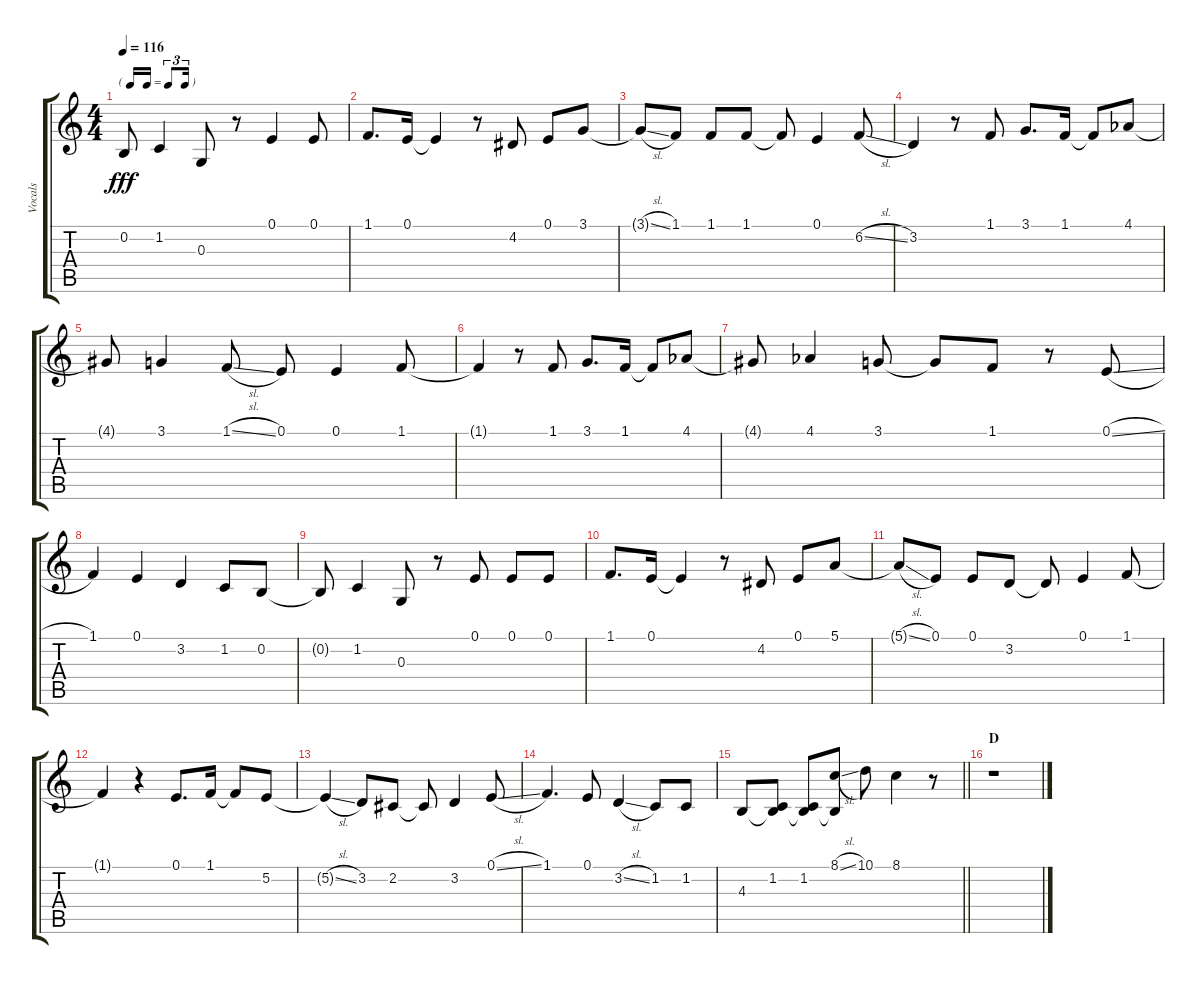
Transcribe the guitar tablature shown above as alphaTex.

\track ("Vocals" "Vocals") {instrument voiceoohs}
\staff {score tabs}
\tuning (E4 B3 G3 D3 A2 E2) {hide}
\ts (4 4)
\tf triplet16th
\tempo 116
\clef g2
\ks c
0.2{t}.8{dy fff} 1.2.4 0.3.8 r.8 0.1.4 0.1.8 |
1.1.8{d} 0.1.16 0.1{t}.4 r.8 4.2.8 0.1.8 3.1.8 |
3.1{sl t}.8 1.1.8 1.1.8 1.1.8 1.1{t}.8 0.1.4 6.2{sl}.8 |
3.2.4 r.8 1.1.8 3.1.8{d} 1.1.16 1.1{t}.8 4.1{acc b}.8 |
4.1{t}.8 3.1.4 1.1{sl}.8 0.1.8 0.1.4 1.1.8 |
1.1{t}.4 r.8 1.1.8 3.1.8{d} 1.1.16 1.1{t}.8 4.1{acc b}.8 |
4.1{t}.8 4.1{acc b}.4 3.1.8 3.1{t}.8 1.1.8 r.8 0.1{sl}.8 |
1.1.4 0.1.4 3.2.4 1.2.8 0.2.8 |
0.2{t}.8 1.2.4 0.3.8 r.8 0.1.8 0.1.8 0.1.8 |
1.1.8{d} 0.1.16 0.1{t}.4 r.8 4.2.8 0.1.8 5.1.8 |
5.1{sl t}.8 0.1.8 0.1.8 3.2.8 3.2{t}.8 0.1.4 1.1.8 |
1.1{t}.4 r.4 0.1.8{d} 1.1.16 1.1{t}.8 5.2.8 |
5.2{sl t}.4 3.2.8 2.2.8 2.2{t}.8 3.2.4 0.1{sl}.8 |
1.1.4{d} 0.1.8 3.2{sl}.4 1.2.8 1.2.8 |
\barLineRight lightlight
4.3.8 (1.2 4.3{t}).8 (1.2 4.3{t}).8 (8.1{sl} 4.3{t}).8 10.1.8 8.1.4 r.8 |
\section ("" "D")
r.1
